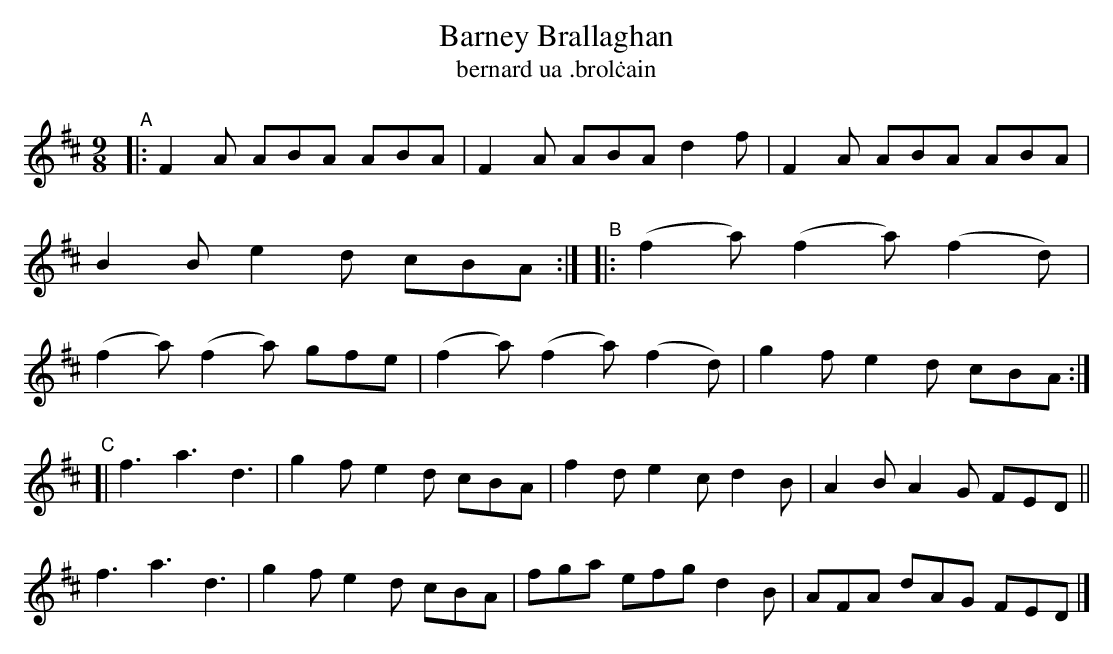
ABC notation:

X:1
T: Barney Brallaghan
T: bernard ua \.brol\.cain
M: 9/8
L: 1/8
K: D
"^A"\
|: F2A ABA ABA | F2A ABA d2f | F2A ABA ABA | B2B e2d cBA :|\
"^B"\
|: (f2a) (f2a) (f2d) | (f2a) (f2a) gfe | (f2a) (f2a) (f2d) | g2f e2d cBA :|
"^C"\
[| f3 a3 d3 | g2f e2d cBA | f2d e2c d2B | A2B A2G FED \
|| f3 a3 d3 | g2f e2d cBA | fga efg d2B | AFA dAG FED |]
